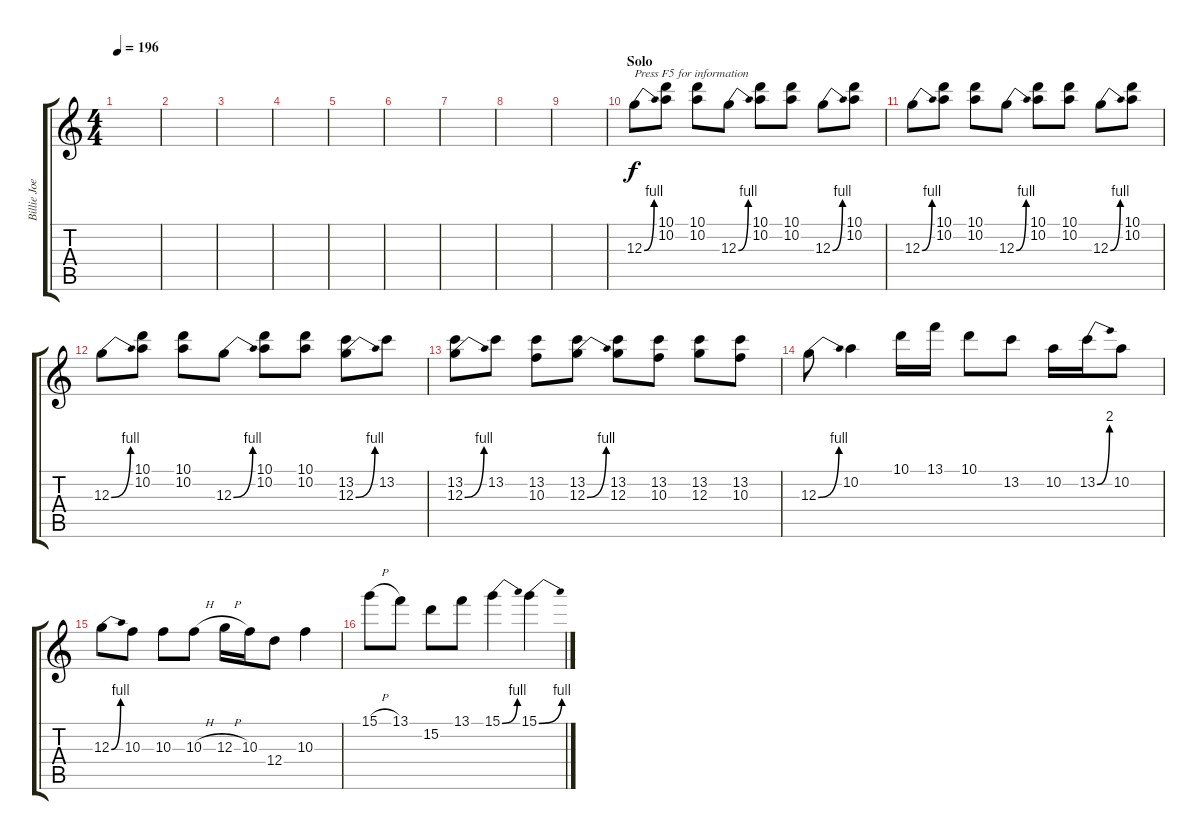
\track ("Billie Joe Armstrong (Solo Guitar)" "Billie Joe") {instrument overdrivenguitar}
\staff {score tabs}
\tuning (E4 B3 G3 D3 A2 E2) {hide}
\ts (4 4)
\tempo 196
\clef g2
\ks c
|
|
|
|
|
|
|
|
|
\section ("" "Solo")
12.3{be (bend 0 0 60 4)}.8{txt "Press F5 for information"} (10.1 10.2).8 (10.1 10.2).8 12.3{be (bend 0 0 60 4)}.8 (10.1 10.2).8 (10.1 10.2).8 12.3{be (bend 0 0 60 4)}.8 (10.1 10.2).8 |
12.3{be (bend 0 0 60 4)}.8 (10.1 10.2).8 (10.1 10.2).8 12.3{be (bend 0 0 60 4)}.8 (10.1 10.2).8 (10.1 10.2).8 12.3{be (bend 0 0 60 4)}.8 (10.1 10.2).8 |
12.3{be (bend 0 0 60 4)}.8 (10.1 10.2).8 (10.1 10.2).8 12.3{be (bend 0 0 60 4)}.8 (10.1 10.2).8 (10.1 10.2).8 (13.2 12.3{be (bend 0 0 60 4)}).8 13.2.8 |
(13.2 12.3{be (bend 0 0 60 4)}).8 13.2.8 (13.2 10.3).8 (13.2 12.3{be (bend 0 0 60 4)}).8 (13.2 12.3).8 (13.2 10.3).8 (13.2 12.3).8 (13.2 10.3).8 |
12.3{be (bend 0 0 60 4)}.8 10.2.4 10.1.16 13.1.16 10.1.8 13.2.8 10.2.16 13.2{be (bend 0 0 60 8)}.16 10.2.8 |
12.3{be (bend 0 0 60 4)}.8 10.3.8 10.3.8 10.3{h}.8 12.3{h}.16 10.3.16 12.4.8 10.3.4 |
15.1{h}.8 13.1.8 15.2.8 13.1.8 15.1{be (bend 0 0 60 4)}.4 15.1{be (bend 0 0 60 4)}.4
